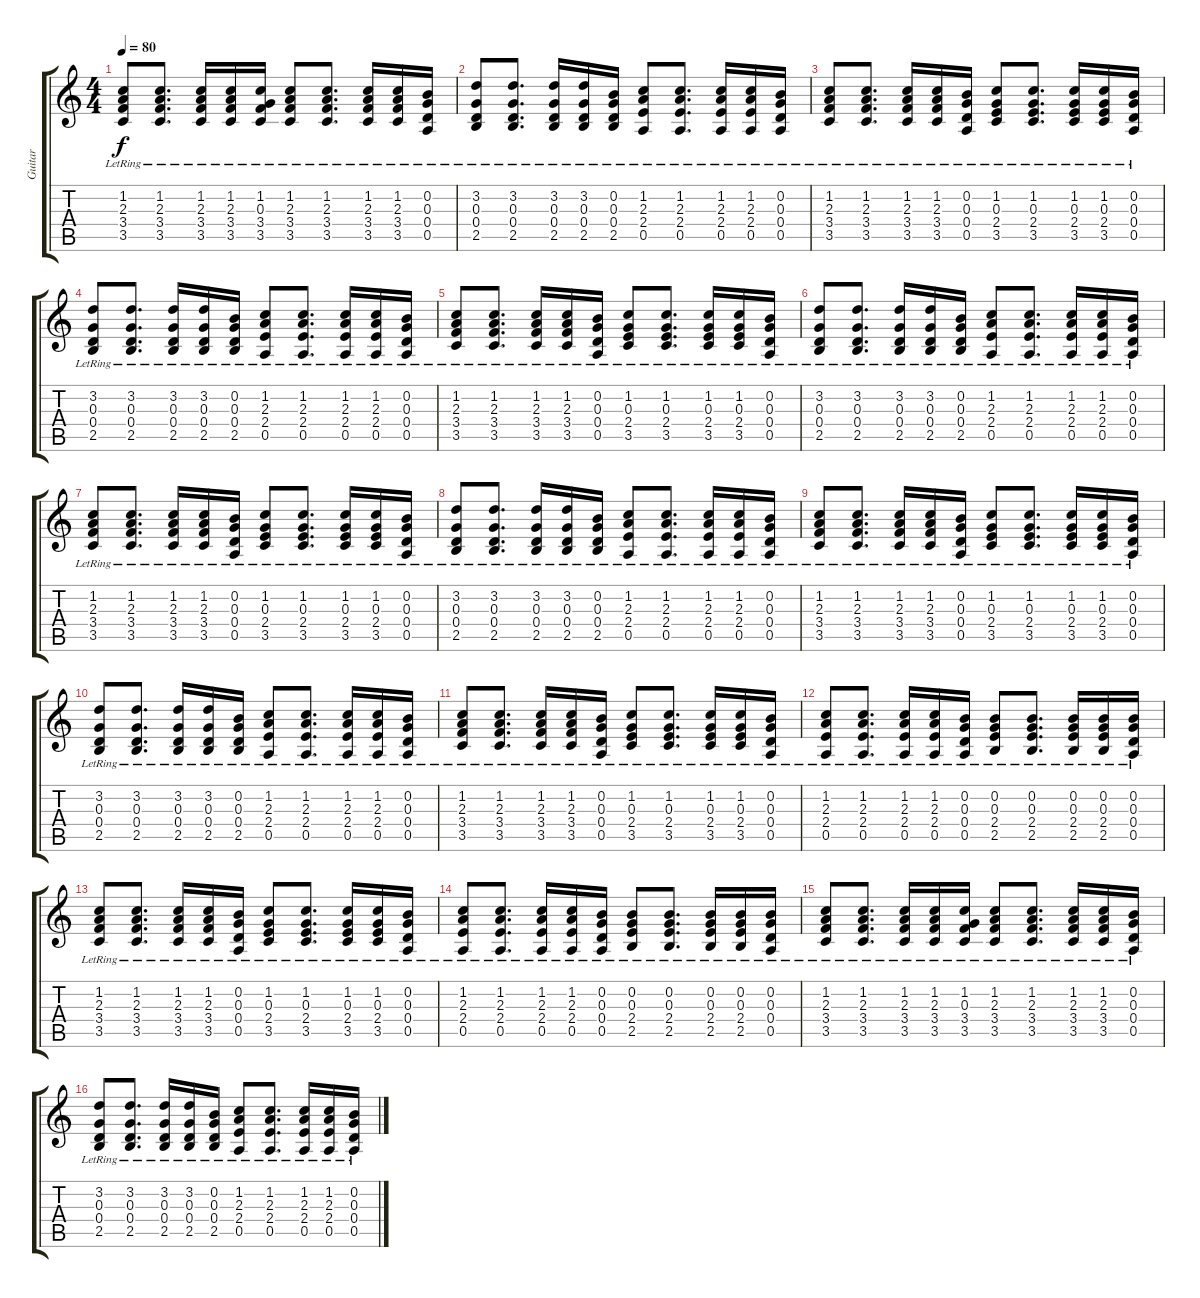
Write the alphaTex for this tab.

\track ("Guitar" "Guitar") {instrument acousticguitarsteel}
\staff {score tabs}
\tuning (E4 B3 G3 D3 A2 E2) {hide}
\ts (4 4)
\tempo 80
\clef g2
\ks c
(1.2{lr} 2.3{lr} 3.4{lr} 3.5{lr}).8{dy f} (1.2{lr} 2.3{lr} 3.4{lr} 3.5{lr}).8{d} (1.2{lr} 2.3{lr} 3.4{lr} 3.5{lr}).16 (1.2{lr} 2.3{lr} 3.4{lr} 3.5{lr}).16 (1.2{lr} 0.3{lr} 3.4{lr} 3.5{lr}).16 (1.2{lr} 2.3{lr} 3.4{lr} 3.5{lr}).8 (1.2{lr} 2.3{lr} 3.4{lr} 3.5{lr}).8{d} (1.2{lr} 2.3{lr} 3.4{lr} 3.5{lr}).16 (1.2{lr} 2.3{lr} 3.4{lr} 3.5{lr}).16 (0.2{lr} 0.3{lr} 0.4{lr} 0.5{lr}).16 |
(3.2{lr} 0.3{lr} 0.4{lr} 2.5{lr}).8 (3.2{lr} 0.3{lr} 0.4{lr} 2.5{lr}).8{d} (3.2{lr} 0.3{lr} 0.4{lr} 2.5{lr}).16 (3.2{lr} 0.3{lr} 0.4{lr} 2.5{lr}).16 (0.2{lr} 0.3{lr} 0.4{lr} 2.5{lr}).16 (1.2{lr} 2.3{lr} 2.4{lr} 0.5{lr}).8 (1.2{lr} 2.3{lr} 2.4{lr} 0.5{lr}).8{d} (1.2{lr} 2.3{lr} 2.4{lr} 0.5{lr}).16 (1.2{lr} 2.3{lr} 2.4{lr} 0.5{lr}).16 (0.2{lr} 0.3{lr} 0.4{lr} 0.5{lr}).16 |
(1.2{lr} 2.3{lr} 3.4{lr} 3.5{lr}).8 (1.2{lr} 2.3{lr} 3.4{lr} 3.5{lr}).8{d} (1.2{lr} 2.3{lr} 3.4{lr} 3.5{lr}).16 (1.2{lr} 2.3{lr} 3.4{lr} 3.5{lr}).16 (0.2{lr} 0.3{lr} 0.4{lr} 0.5{lr}).16 (1.2{lr} 0.3{lr} 2.4{lr} 3.5{lr}).8 (1.2{lr} 0.3{lr} 2.4{lr} 3.5{lr}).8{d} (1.2{lr} 0.3{lr} 2.4{lr} 3.5{lr}).16 (1.2{lr} 0.3{lr} 2.4{lr} 3.5{lr}).16 (0.2{lr} 0.3{lr} 0.4{lr} 0.5{lr}).16 |
(3.2{lr} 0.3{lr} 0.4{lr} 2.5{lr}).8 (3.2{lr} 0.3{lr} 0.4{lr} 2.5{lr}).8{d} (3.2{lr} 0.3{lr} 0.4{lr} 2.5{lr}).16 (3.2{lr} 0.3{lr} 0.4{lr} 2.5{lr}).16 (0.2{lr} 0.3{lr} 0.4{lr} 2.5{lr}).16 (1.2{lr} 2.3{lr} 2.4{lr} 0.5{lr}).8 (1.2{lr} 2.3{lr} 2.4{lr} 0.5{lr}).8{d} (1.2{lr} 2.3{lr} 2.4{lr} 0.5{lr}).16 (1.2{lr} 2.3{lr} 2.4{lr} 0.5{lr}).16 (0.2{lr} 0.3{lr} 0.4{lr} 0.5{lr}).16 |
(1.2{lr} 2.3{lr} 3.4{lr} 3.5{lr}).8 (1.2{lr} 2.3{lr} 3.4{lr} 3.5{lr}).8{d} (1.2{lr} 2.3{lr} 3.4{lr} 3.5{lr}).16 (1.2{lr} 2.3{lr} 3.4{lr} 3.5{lr}).16 (0.2{lr} 0.3{lr} 0.4{lr} 0.5{lr}).16 (1.2{lr} 0.3{lr} 2.4{lr} 3.5{lr}).8 (1.2{lr} 0.3{lr} 2.4{lr} 3.5{lr}).8{d} (1.2{lr} 0.3{lr} 2.4{lr} 3.5{lr}).16 (1.2{lr} 0.3{lr} 2.4{lr} 3.5{lr}).16 (0.2{lr} 0.3{lr} 0.4{lr} 0.5{lr}).16 |
(3.2{lr} 0.3{lr} 0.4{lr} 2.5{lr}).8 (3.2{lr} 0.3{lr} 0.4{lr} 2.5{lr}).8{d} (3.2{lr} 0.3{lr} 0.4{lr} 2.5{lr}).16 (3.2{lr} 0.3{lr} 0.4{lr} 2.5{lr}).16 (0.2{lr} 0.3{lr} 0.4{lr} 2.5{lr}).16 (1.2{lr} 2.3{lr} 2.4{lr} 0.5{lr}).8 (1.2{lr} 2.3{lr} 2.4{lr} 0.5{lr}).8{d} (1.2{lr} 2.3{lr} 2.4{lr} 0.5{lr}).16 (1.2{lr} 2.3{lr} 2.4{lr} 0.5{lr}).16 (0.2{lr} 0.3{lr} 0.4{lr} 0.5{lr}).16 |
(1.2{lr} 2.3{lr} 3.4{lr} 3.5{lr}).8 (1.2{lr} 2.3{lr} 3.4{lr} 3.5{lr}).8{d} (1.2{lr} 2.3{lr} 3.4{lr} 3.5{lr}).16 (1.2{lr} 2.3{lr} 3.4{lr} 3.5{lr}).16 (0.2{lr} 0.3{lr} 0.4{lr} 0.5{lr}).16 (1.2{lr} 0.3{lr} 2.4{lr} 3.5{lr}).8 (1.2{lr} 0.3{lr} 2.4{lr} 3.5{lr}).8{d} (1.2{lr} 0.3{lr} 2.4{lr} 3.5{lr}).16 (1.2{lr} 0.3{lr} 2.4{lr} 3.5{lr}).16 (0.2{lr} 0.3{lr} 0.4{lr} 0.5{lr}).16 |
(3.2{lr} 0.3{lr} 0.4{lr} 2.5{lr}).8 (3.2{lr} 0.3{lr} 0.4{lr} 2.5{lr}).8{d} (3.2{lr} 0.3{lr} 0.4{lr} 2.5{lr}).16 (3.2{lr} 0.3{lr} 0.4{lr} 2.5{lr}).16 (0.2{lr} 0.3{lr} 0.4{lr} 2.5{lr}).16 (1.2{lr} 2.3{lr} 2.4{lr} 0.5{lr}).8 (1.2{lr} 2.3{lr} 2.4{lr} 0.5{lr}).8{d} (1.2{lr} 2.3{lr} 2.4{lr} 0.5{lr}).16 (1.2{lr} 2.3{lr} 2.4{lr} 0.5{lr}).16 (0.2{lr} 0.3{lr} 0.4{lr} 0.5{lr}).16 |
(1.2{lr} 2.3{lr} 3.4{lr} 3.5{lr}).8 (1.2{lr} 2.3{lr} 3.4{lr} 3.5{lr}).8{d} (1.2{lr} 2.3{lr} 3.4{lr} 3.5{lr}).16 (1.2{lr} 2.3{lr} 3.4{lr} 3.5{lr}).16 (0.2{lr} 0.3{lr} 0.4{lr} 0.5{lr}).16 (1.2{lr} 0.3{lr} 2.4{lr} 3.5{lr}).8 (1.2{lr} 0.3{lr} 2.4{lr} 3.5{lr}).8{d} (1.2{lr} 0.3{lr} 2.4{lr} 3.5{lr}).16 (1.2{lr} 0.3{lr} 2.4{lr} 3.5{lr}).16 (0.2{lr} 0.3{lr} 0.4{lr} 0.5{lr}).16 |
(3.2{lr} 0.3{lr} 0.4{lr} 2.5{lr}).8 (3.2{lr} 0.3{lr} 0.4{lr} 2.5{lr}).8{d} (3.2{lr} 0.3{lr} 0.4{lr} 2.5{lr}).16 (3.2{lr} 0.3{lr} 0.4{lr} 2.5{lr}).16 (0.2{lr} 0.3{lr} 0.4{lr} 2.5{lr}).16 (1.2{lr} 2.3{lr} 2.4{lr} 0.5{lr}).8 (1.2{lr} 2.3{lr} 2.4{lr} 0.5{lr}).8{d} (1.2{lr} 2.3{lr} 2.4{lr} 0.5{lr}).16 (1.2{lr} 2.3{lr} 2.4{lr} 0.5{lr}).16 (0.2{lr} 0.3{lr} 0.4{lr} 0.5{lr}).16 |
(1.2{lr} 2.3{lr} 3.4{lr} 3.5{lr}).8 (1.2{lr} 2.3{lr} 3.4{lr} 3.5{lr}).8{d} (1.2{lr} 2.3{lr} 3.4{lr} 3.5{lr}).16 (1.2{lr} 2.3{lr} 3.4{lr} 3.5{lr}).16 (0.2{lr} 0.3{lr} 0.4{lr} 0.5{lr}).16 (1.2{lr} 0.3{lr} 2.4{lr} 3.5{lr}).8 (1.2{lr} 0.3{lr} 2.4{lr} 3.5{lr}).8{d} (1.2{lr} 0.3{lr} 2.4{lr} 3.5{lr}).16 (1.2{lr} 0.3{lr} 2.4{lr} 3.5{lr}).16 (0.2{lr} 0.3{lr} 0.4{lr} 0.5{lr}).16 |
(1.2{lr} 2.3{lr} 2.4{lr} 0.5{lr}).8 (1.2{lr} 2.3{lr} 2.4{lr} 0.5{lr}).8{d} (1.2{lr} 2.3{lr} 2.4{lr} 0.5{lr}).16 (1.2{lr} 2.3{lr} 2.4{lr} 0.5{lr}).16 (0.2{lr} 0.3{lr} 0.4{lr} 0.5{lr}).16 (0.2{lr} 0.3{lr} 2.4{lr} 2.5{lr}).8 (0.2{lr} 0.3{lr} 2.4{lr} 2.5{lr}).8{d} (0.2{lr} 0.3{lr} 2.4{lr} 2.5{lr}).16 (0.2{lr} 0.3{lr} 2.4{lr} 2.5{lr}).16 (0.2{lr} 0.3{lr} 0.4{lr} 0.5{lr}).16 |
(1.2{lr} 2.3{lr} 3.4{lr} 3.5{lr}).8 (1.2{lr} 2.3{lr} 3.4{lr} 3.5{lr}).8{d} (1.2{lr} 2.3{lr} 3.4{lr} 3.5{lr}).16 (1.2{lr} 2.3{lr} 3.4{lr} 3.5{lr}).16 (0.2{lr} 0.3{lr} 0.4{lr} 0.5{lr}).16 (1.2{lr} 0.3{lr} 2.4{lr} 3.5{lr}).8 (1.2{lr} 0.3{lr} 2.4{lr} 3.5{lr}).8{d} (1.2{lr} 0.3{lr} 2.4{lr} 3.5{lr}).16 (1.2{lr} 0.3{lr} 2.4{lr} 3.5{lr}).16 (0.2{lr} 0.3{lr} 0.4{lr} 0.5{lr}).16 |
(1.2{lr} 2.3{lr} 2.4{lr} 0.5{lr}).8 (1.2{lr} 2.3{lr} 2.4{lr} 0.5{lr}).8{d} (1.2{lr} 2.3{lr} 2.4{lr} 0.5{lr}).16 (1.2{lr} 2.3{lr} 2.4{lr} 0.5{lr}).16 (0.2{lr} 0.3{lr} 0.4{lr} 0.5{lr}).16 (0.2{lr} 0.3{lr} 2.4{lr} 2.5{lr}).8 (0.2{lr} 0.3{lr} 2.4{lr} 2.5{lr}).8{d} (0.2{lr} 0.3{lr} 2.4{lr} 2.5{lr}).16 (0.2{lr} 0.3{lr} 2.4{lr} 2.5{lr}).16 (0.2{lr} 0.3{lr} 0.4{lr} 0.5{lr}).16 |
(1.2{lr} 2.3{lr} 3.4{lr} 3.5{lr}).8 (1.2{lr} 2.3{lr} 3.4{lr} 3.5{lr}).8{d} (1.2{lr} 2.3{lr} 3.4{lr} 3.5{lr}).16 (1.2{lr} 2.3{lr} 3.4{lr} 3.5{lr}).16 (1.2{lr} 0.3{lr} 3.4{lr} 3.5{lr}).16 (1.2{lr} 2.3{lr} 3.4{lr} 3.5{lr}).8 (1.2{lr} 2.3{lr} 3.4{lr} 3.5{lr}).8{d} (1.2{lr} 2.3{lr} 3.4{lr} 3.5{lr}).16 (1.2{lr} 2.3{lr} 3.4{lr} 3.5{lr}).16 (0.2{lr} 0.3{lr} 0.4{lr} 0.5{lr}).16 |
(3.2{lr} 0.3{lr} 0.4{lr} 2.5{lr}).8 (3.2{lr} 0.3{lr} 0.4{lr} 2.5{lr}).8{d} (3.2{lr} 0.3{lr} 0.4{lr} 2.5{lr}).16 (3.2{lr} 0.3{lr} 0.4{lr} 2.5{lr}).16 (0.2{lr} 0.3{lr} 0.4{lr} 2.5{lr}).16 (1.2{lr} 2.3{lr} 2.4{lr} 0.5{lr}).8 (1.2{lr} 2.3{lr} 2.4{lr} 0.5{lr}).8{d} (1.2{lr} 2.3{lr} 2.4{lr} 0.5{lr}).16 (1.2{lr} 2.3{lr} 2.4{lr} 0.5{lr}).16 (0.2{lr} 0.3{lr} 0.4{lr} 0.5{lr}).16
